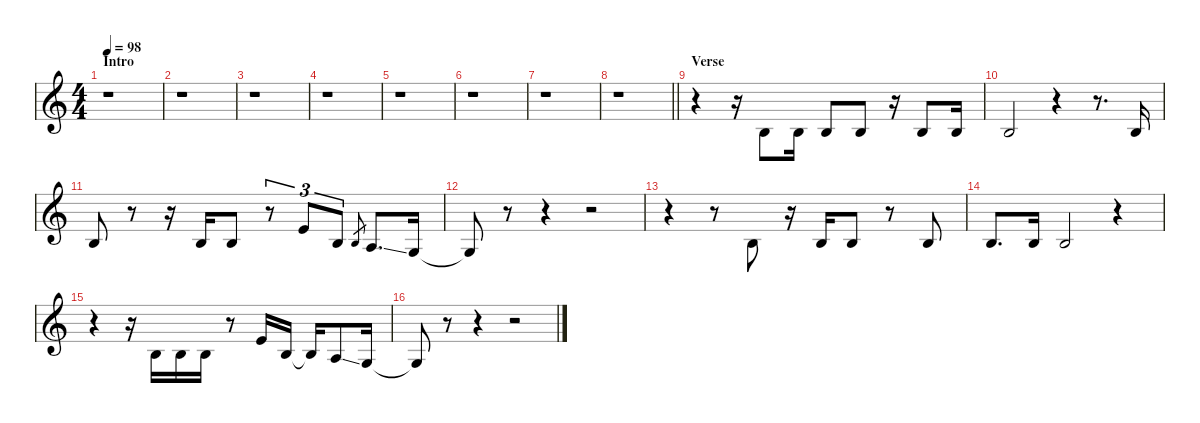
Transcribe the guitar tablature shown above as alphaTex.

\defaultSystemsLayout 4
\hideDynamics
\bracketExtendMode nobrackets
\singleTrackTrackNamePolicy hidden
\multiTrackTrackNamePolicy hidden
\firstSystemTrackNameMode fullname
\firstSystemTrackNameOrientation horizontal
\otherSystemsTrackNameOrientation horizontal
\track ("Vocals 1" "clar.") {instrument clarinet}
\staff {score}
\tuning (E4 B3 G3 D3 A2 E2)
\ts (4 4)
\section ("" "Intro")
\tempo 98
\clef g2
\ks c
r.1{dy f instrument clarinet beam Down} |
r.1{beam Down} |
r.1{beam Down} |
r.1{beam Down} |
r.1{beam Down} |
r.1{beam Down} |
r.1{beam Down} |
\barLineRight lightlight
r.1{beam Down} |
\section ("" "Verse")
r.4{beam Down} r.16{beam Down} 0.2.8{beam Up} 0.2.16{beam Up} 0.2.8{beam Up} 0.2.8{beam Up} r.16{beam Up} 0.2.8{beam Up} 0.2.16{beam Up} |
0.2.2{beam Up} r.4{beam Up} r.8{d beam Up} 0.2.16{beam Up} |
0.2.8{beam Up} r.8{beam Up} r.16{beam Up} 0.2.16{beam Up} 0.2.8{beam Up} r.8{tu (3 2) beam Up} 0.1.8{tu (3 2) beam Up} 0.2.8{tu (3 2) beam Up} 4.3.8{gr dy mf beam Up} 2.3{ss}.8{d dy f beam Up} 0.3.16{beam Up} |
0.3{t}.8{beam Up} r.8{beam Up} r.4{beam Up} r.2{beam Up} |
r.4{beam Down} r.8{beam Down} 0.2.8{beam Up} r.16{beam Up} 0.2.16{beam Up} 0.2.8{beam Up} r.8{beam Up} 0.2.8{beam Up} |
0.2.8{d beam Up} 0.2.16{beam Up} 0.2.2{beam Up} r.4{beam Up} |
r.4{beam Down} r.16{beam Down} 0.2.16{beam Up} 0.2.16{beam Up} 0.2.16{beam Up} r.8{beam Up} 0.1.16{beam Up} 0.2.16{beam Up} 0.2{t}.16{beam Up} 2.3{ss}.8{beam Up} 0.3.16{beam Up} |
0.3{t}.8{beam Up} r.8{beam Up} r.4{beam Up} r.2{beam Up}
